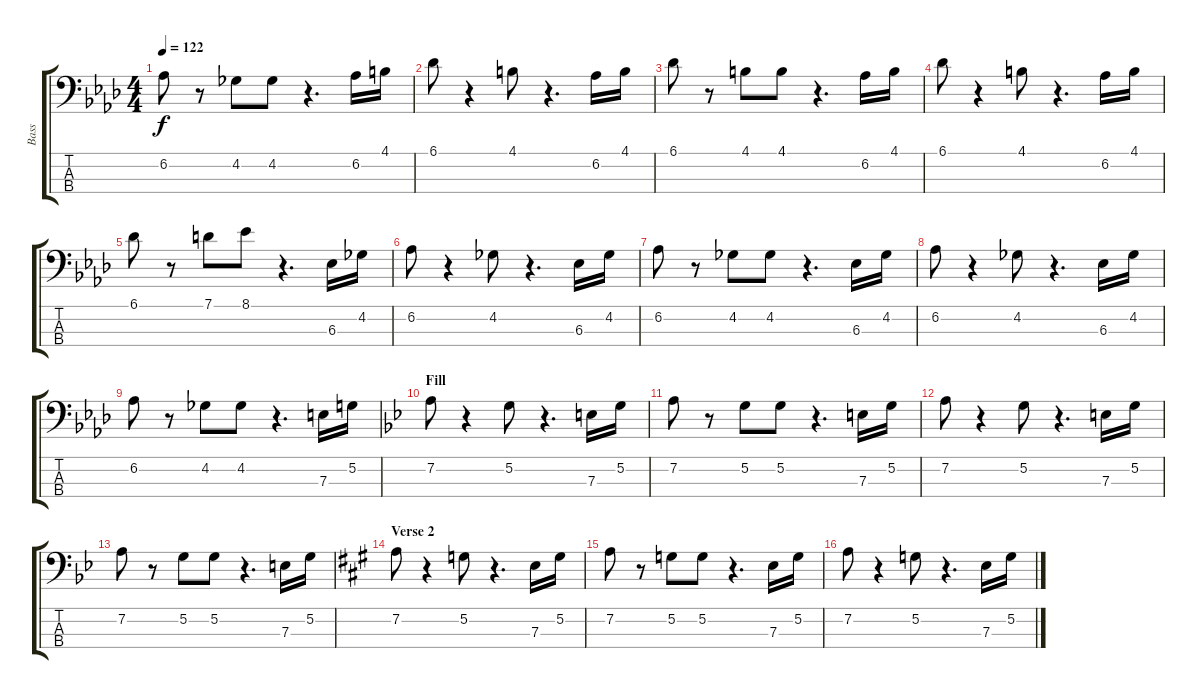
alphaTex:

\track ("Bass" "Bass") {instrument electricbassfinger}
\staff {score tabs}
\tuning (G2 D2 A1 E1) {hide}
\ts (4 4)
\tempo 122
\clef f4
\ks ab
6.2.8{dy f} r.8 4.2.8 4.2.8 r.4{d} 6.2.16 4.1.16 |
6.1.8 r.4 4.1.8 r.4{d} 6.2.16 4.1.16 |
6.1.8 r.8 4.1.8 4.1.8 r.4{d} 6.2.16 4.1.16 |
6.1.8 r.4 4.1.8 r.4{d} 6.2.16 4.1.16 |
6.1.8 r.8 7.1.8 8.1.8 r.4{d} 6.3.16 4.2.16 |
6.2.8 r.4 4.2.8 r.4{d} 6.3.16 4.2.16 |
6.2.8 r.8 4.2.8 4.2.8 r.4{d} 6.3.16 4.2.16 |
6.2.8 r.4 4.2.8 r.4{d} 6.3.16 4.2.16 |
6.2.8 r.8 4.2.8 4.2.8 r.4{d} 7.3.16 5.2.16 |
\section ("" "Fill")
\ks bb
7.2.8 r.4 5.2.8 r.4{d} 7.3.16 5.2.16 |
7.2.8 r.8 5.2.8 5.2.8 r.4{d} 7.3.16 5.2.16 |
7.2.8 r.4 5.2.8 r.4{d} 7.3.16 5.2.16 |
7.2.8 r.8 5.2.8 5.2.8 r.4{d} 7.3.16 5.2.16 |
\section ("" "Verse 2")
\ks a
7.2.8 r.4 5.2.8 r.4{d} 7.3.16 5.2.16 |
7.2.8 r.8 5.2.8 5.2.8 r.4{d} 7.3.16 5.2.16 |
7.2.8 r.4 5.2.8 r.4{d} 7.3.16 5.2.16
